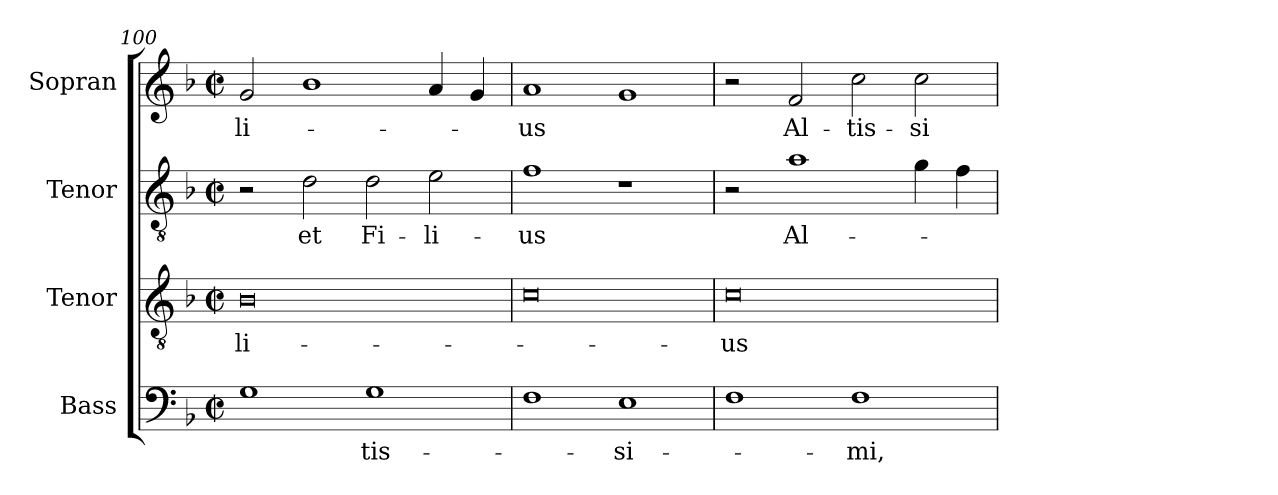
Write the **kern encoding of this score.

**kern	**text	**kern	**text	**kern	**text	**kern	**text
*part4	*part4	*part3	*part3	*part2	*part2	*part1	*part1
*staff4	*staff4	*staff3	*staff3	*staff2	*staff2	*staff1	*staff1
*I"Bass	*	*I"Tenor	*	*I"Tenor	*	*I"Sopran	*
*	*	*I'Tenor	*	*	*	*	*
*clefF4	*	*clefGv2	*	*clefGv2	*	*clefG2	*
*	*	*ITrd7c12	*	*ITrd7c12	*	*	*
*k[b-]	*	*k[b-]	*	*k[b-]	*	*k[b-]	*
*F:	*	*F:	*	*F:	*	*F:	*
*M2/2	*	*M2/2	*	*M2/2	*	*M2/2	*
*met(c|)	*	*met(c|)	*	*met(c|)	*	*met(c|)	*
=100	=100	=100	=100	=100	=100	=100	=100
!	!	!	!LO:LY:b:color=#000000	!	!	!	!
!	!	!	!	!	!	!	!LO:LY:b:color=#000000
1Gi	.	0BB-i	-li-	2r	.	2gi/	-li-
!	!	!	!	!	!LO:LY:b:color=#000000	!	!
.	.	.	.	2Di\	et	1b-i	.
!	!LO:LY:b:color=#000000	!	!	!	!	!	!
!	!	!	!	!	!LO:LY:b:color=#000000	!	!
1Gi	-tis-	.	.	2Di\	Fi-	.	.
!	!	!	!	!	!LO:LY:b:color=#000000	!	!
.	.	.	.	2Ei\	-li-	4ai/	.
.	.	.	.	.	.	4gi/	.
=101	=101	=101	=101	=101	=101	=101	=101
!	!	!	!	!	!LO:LY:b:color=#000000	!	!
!	!	!	!	!	!	!	!LO:LY:b:color=#000000
1Fi	.	0Ci	.	1Fi	-us	1ai	-us
!	!LO:LY:b:color=#000000	!	!	!	!	!	!
1Ei	-si-	.	.	1r	.	1gi	.
=102	=102	=102	=102	=102	=102	=102	=102
!	!	!	!LO:LY:b:color=#000000	!	!	!	!
1Fi	.	0Ci	-us	2r	.	2r	.
!	!	!	!	!	!LO:LY:b:color=#000000	!	!
!	!	!	!	!	!	!	!LO:LY:b:color=#000000
.	.	.	.	1Ai	Al-	2fi/	Al-
!	!LO:LY:b:color=#000000	!	!	!	!	!	!
!	!	!	!	!	!	!	!LO:LY:b:color=#000000
1Fi	-mi,	.	.	.	.	2cci\	-tis-
!	!	!	!	!	!	!	!LO:LY:b:color=#000000
.	.	.	.	4Gi\	.	2cci\	-si-
.	.	.	.	4Fi\	.	.	.
=	=	=	=	=	=	=	=
*-	*-	*-	*-	*-	*-	*-	*-
